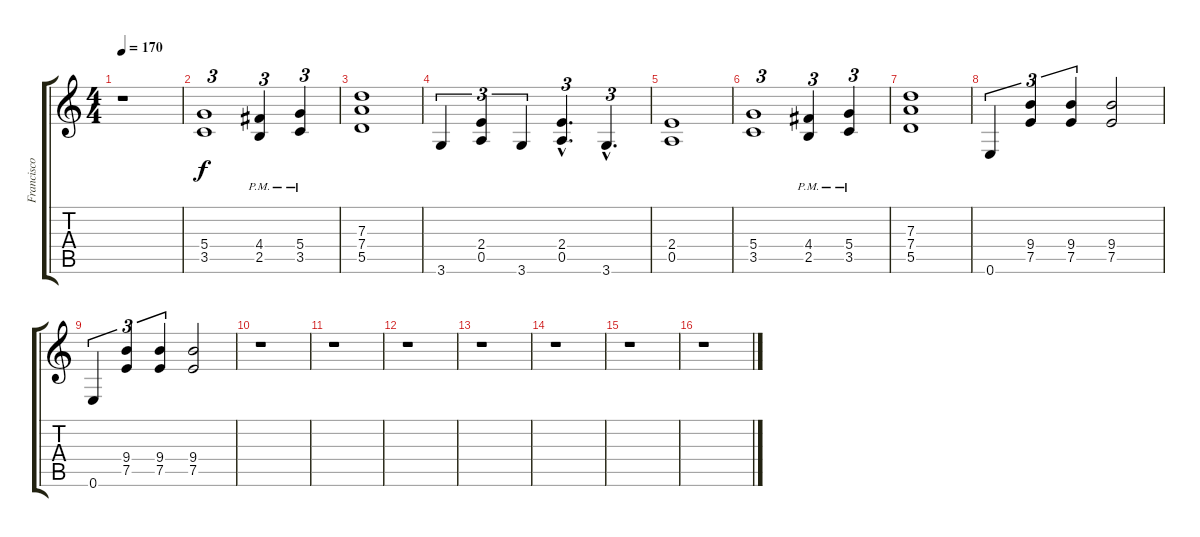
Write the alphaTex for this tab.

\track ("Francisco Laguna" "Francisco ") {instrument distortionguitar}
\staff {score tabs}
\tuning (E4 B3 G3 D3 A2 E2) {hide}
\ts (4 4)
\tempo 170
\clef g2
\ks c
r.1{dy f} |
(5.4 3.5).1{tu (3 2)} (4.4{pm} 2.5{pm}).4{tu (3 2)} (5.4{pm} 3.5{pm}).4{tu (3 2)} |
(7.3 7.4 5.5).1 |
3.6.4{tu (3 2)} (2.4 0.5).4{tu (3 2)} 3.6.4{tu (3 2)} (2.4{hac} 0.5{hac}).4{d tu (3 2)} 3.6{hac}.4{d tu (3 2)} |
(2.4 0.5).1 |
(5.4 3.5).1{tu (3 2)} (4.4{pm} 2.5{pm}).4{tu (3 2)} (5.4{pm} 3.5{pm}).4{tu (3 2)} |
(7.3 7.4 5.5).1 |
0.6.4{tu (3 2)} (9.4 7.5).4{tu (3 2)} (9.4 7.5).4{tu (3 2)} (9.4 7.5).2 |
0.6.4{tu (3 2)} (9.4 7.5).4{tu (3 2)} (9.4 7.5).4{tu (3 2)} (9.4 7.5).2 |
r.1 |
r.1 |
r.1 |
r.1 |
r.1 |
r.1 |
r.1
